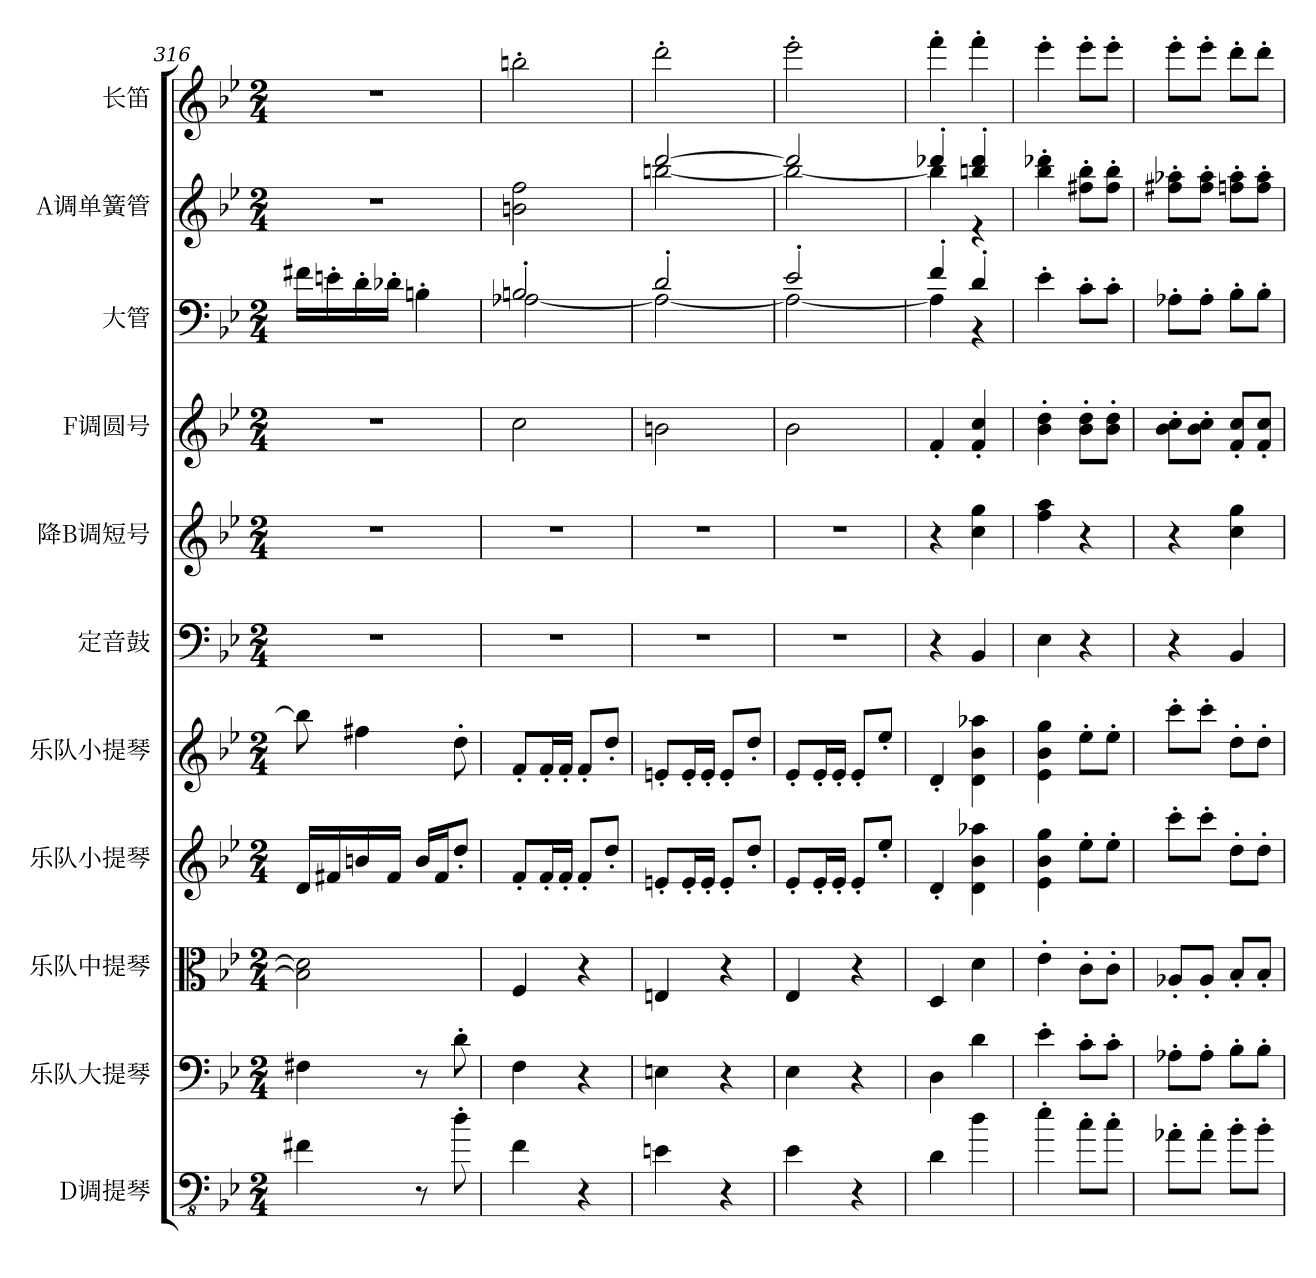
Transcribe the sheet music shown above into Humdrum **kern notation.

**kern	**kern	**kern	**kern	**kern	**kern	**kern	**kern	**kern	**kern	**kern
*part11	*part10	*part9	*part8	*part7	*part6	*part5	*part4	*part3	*part2	*part1
*staff11	*staff10	*staff9	*staff8	*staff7	*staff6	*staff5	*staff4	*staff3	*staff2	*staff1
*I"D调提琴	*I"乐队大提琴	*I"乐队中提琴	*I"乐队小提琴	*I"乐队小提琴	*I"定音鼓	*I"降B调短号	*I"F调圆号	*I"大管	*I"A调单簧管	*I"长笛
*clefFv4	*clefF4	*clefC3	*clefG2	*clefG2	*clefF4	*clefG2	*clefG2	*clefF4	*clefG2	*clefG2
*ITrd7c12	*	*	*	*	*	*ITrd1c2	*ITrd4c7	*	*ITrd2c3	*
*k[b-e-]	*k[b-e-]	*k[b-e-]	*k[b-e-]	*k[b-e-]	*k[b-e-]	*k[b-e-a-d-]	*k[b-e-a-]	*k[b-e-]	*k[f#]	*k[b-e-]
*M2/4	*M2/4	*M2/4	*M2/4	*M2/4	*M2/4	*M2/4	*M2/4	*M2/4	*M2/4	*M2/4
=316	=316	=316	=316	=316	=316	=316	=316	=316	=316	=316
4FF#X\	4F#X\	2B\] 2d\]	16d/LL	8bb\]	2r	2r	2r	16f#X\LL	2r	2r
.	.	.	16f#X/	.	.	.	.	16en'\	.	.
.	.	.	16bn/	4ff#X\	.	.	.	16d'\	.	.
.	.	.	16f#/JJ	.	.	.	.	16d-X'\JJ	.	.
8r	8r	.	16b/LL	.	.	.	.	4Bn'\	.	.
.	.	.	16f#/J	.	.	.	.	.	.	.
8D'\	8d'\	.	8dd'/J	8dd'\	.	.	.	.	.	.
=317	=317	=317	=317	=317	=317	=317	=317	=317	=317	=317
*	*	*	*	*	*	*	*	*^	*	*
4FF\	4F\	4F/	8f'/L	8f'/L	2r	2r	2f\	2Bn'/	[2A-X\	2g#X\ 2dd\	2bbn'\
.	.	.	16f'/L	16f'/L	.	.	.	.	.	.	.
.	.	.	16f'/JJ	16f'/JJ	.	.	.	.	.	.	.
4r	4r	4r	8f'/L	8f'/L	.	.	.	.	.	.	.
.	.	.	8dd'/J	8dd'/J	.	.	.	.	.	.	.
=318	=318	=318	=318	=318	=318	=318	=318	=318	=318	=318	=318
*	*	*	*	*	*	*	*	*	*	*^	*
4EEn\	4En\	4En/	8en'/L	8en'/L	2r	2r	2en\	2d'/	2A-\_	[2bb/	[2gg#X\	2ddd'\
.	.	.	16e'/L	16e'/L	.	.	.	.	.	.	.	.
.	.	.	16e'/JJ	16e'/JJ	.	.	.	.	.	.	.	.
4r	4r	4r	8e'/L	8e'/L	.	.	.	.	.	.	.	.
.	.	.	8dd'/J	8dd'/J	.	.	.	.	.	.	.	.
=319	=319	=319	=319	=319	=319	=319	=319	=319	=319	=319	=319	=319
4EE-\	4E-\	4E-/	8e-'/L	8e-'/L	2r	2r	2e-\	2e-'/	2A-\_	2bb/]	2gg#\_	2eee-'\
.	.	.	16e-'/L	16e-'/L	.	.	.	.	.	.	.	.
.	.	.	16e-'/JJ	16e-'/JJ	.	.	.	.	.	.	.	.
4r	4r	4r	8e-'/L	8e-'/L	.	.	.	.	.	.	.	.
.	.	.	8ee-'/J	8ee-'/J	.	.	.	.	.	.	.	.
!!LO:PB:g=z
=320	=320	=320	=320	=320	=320	=320	=320	=320	=320	=320	=320	=320
*	*	*	*	*	*	*	*	*	*	*	*	*MM127
4DD\	4D\	4D/	4d'/	4d'/	4r	4r	4B-'/	4f'/	4A-\]	4bb-X'/	4gg#\]	4fff'\
4D\	4d\	4d\	4d\ 4b-\ 4aa-X\	4d\ 4b-\ 4aa-X\	4BB-/	4b-\ 4ff\	4B-/' 4f/'	4d'/	4r	4gg#X/' 4bb-/'	4r	4fff'\
*	*	*	*	*	*	*	*	*v	*v	*	*	*
*	*	*	*	*	*	*	*	*	*v	*v	*
=321	=321	=321	=321	=321	=321	=321	=321	=321	=321	=321
*	*	*	*	*	*	*	*	*	*	*MM132
4E-'\	4e-'\	4e-'\	4e-\ 4b-\ 4gg\	4e-\ 4b-\ 4gg\	4E-\	4ee-\ 4gg\	4e-\' 4g\'	4e-'\	4gg\' 4bb-X\'	4eee-'\
8C'\L	8c'\L	8c'\L	8ee-'\L	8ee-'\L	4r	4r	8e-\' 8g\'L	8c'\L	8dd#X\' 8gg\'L	8eee-'\L
8C'\J	8c'\J	8c'\J	8ee-'\J	8ee-'\J	.	.	8e-\' 8g\'J	8c'\J	8dd#\' 8gg\'J	8eee-'\J
=322	=322	=322	=322	=322	=322	=322	=322	=322	=322	=322
8AA-X'\L	8A-X'\L	8A-X'/L	8ccc'\L	8ccc'\L	4r	4r	8e-\' 8f\'L	8A-X'\L	8dd#X\' 8ffn\'L	8eee-'\L
8AA-'\J	8A-'\J	8A-'/J	8ccc'\J	8ccc'\J	.	.	8e-\' 8f\'J	8A-'\J	8dd#\' 8ff\'J	8eee-'\J
8BB-'\L	8B-'\L	8B-'/L	8dd'\L	8dd'\L	4BB-/	4b-\ 4ff\	8B-/' 8f/'L	8B-'\L	8ddn\' 8ff\'L	8ddd'\L
8BB-'\J	8B-'\J	8B-'/J	8dd'\J	8dd'\J	.	.	8B-/' 8f/'J	8B-'\J	8dd\' 8ff\'J	8ddd'\J
=	=	=	=	=	=	=	=	=	=	=
*-	*-	*-	*-	*-	*-	*-	*-	*-	*-	*-
